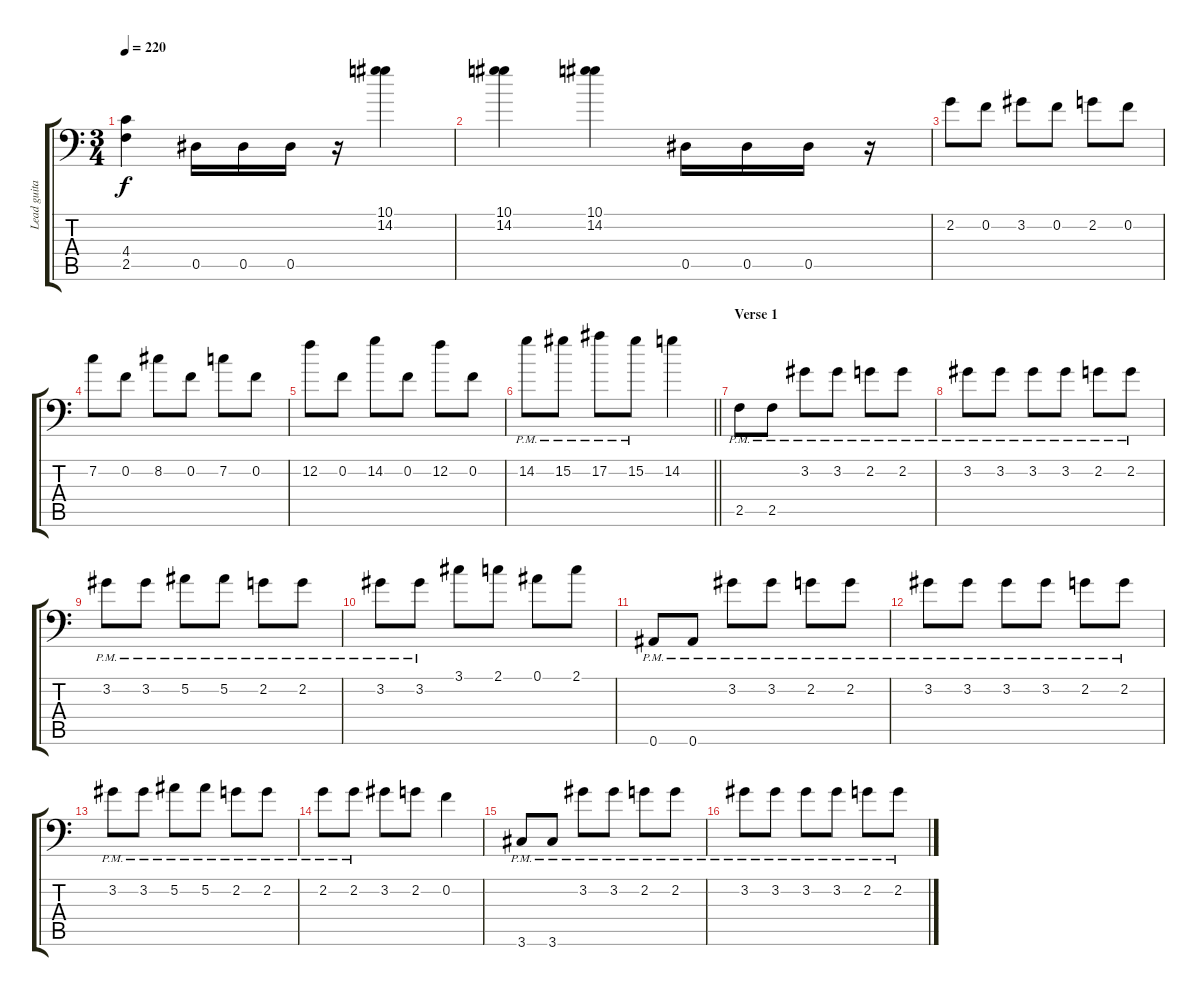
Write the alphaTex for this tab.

\track ("Lead guitar" "Lead guita") {instrument overdrivenguitar}
\staff {score tabs}
\tuning (Bb3 F3 Db3 Ab2 Eb2 Bb1) {hide}
\ts (3 4)
\tempo 220
\clef f4
\ks c
(4.4 2.5).4{dy f} 0.5.16 0.5.16 0.5.16 r.16 (10.1 14.2).4 |
(10.1 14.2).4 (10.1 14.2).4 0.5.16 0.5.16 0.5.16 r.16 |
2.2.8 0.2.8 3.2.8 0.2.8 2.2.8 0.2.8 |
7.2.8 0.2.8 8.2.8 0.2.8 7.2.8 0.2.8 |
12.2.8 0.2.8 14.2.8 0.2.8 12.2.8 0.2.8 |
\barLineRight lightlight
14.2{pm}.8 15.2{pm}.8 17.2{pm}.8 15.2{pm}.8 14.2.4 |
\section ("" "Verse 1")
2.5{pm}.8 2.5{pm}.8 3.2{pm}.8 3.2{pm}.8 2.2{pm}.8 2.2{pm}.8 |
3.2{pm}.8 3.2{pm}.8 3.2{pm}.8 3.2{pm}.8 2.2{pm}.8 2.2{pm}.8 |
3.2{pm}.8 3.2{pm}.8 5.2{pm}.8 5.2{pm}.8 2.2{pm}.8 2.2{pm}.8 |
3.2{pm}.8 3.2{pm}.8 3.1.8 2.1.8 0.1.8 2.1.8 |
0.6{pm}.8 0.6{pm}.8 3.2{pm}.8 3.2{pm}.8 2.2{pm}.8 2.2{pm}.8 |
3.2{pm}.8 3.2{pm}.8 3.2{pm}.8 3.2{pm}.8 2.2{pm}.8 2.2{pm}.8 |
3.2{pm}.8 3.2{pm}.8 5.2{pm}.8 5.2{pm}.8 2.2{pm}.8 2.2{pm}.8 |
2.2{pm}.8 2.2{pm}.8 3.2.8 2.2.8 0.2.4 |
3.6{pm}.8 3.6{pm}.8 3.2{pm}.8 3.2{pm}.8 2.2{pm}.8 2.2{pm}.8 |
3.2{pm}.8 3.2{pm}.8 3.2{pm}.8 3.2{pm}.8 2.2{pm}.8 2.2{pm}.8
